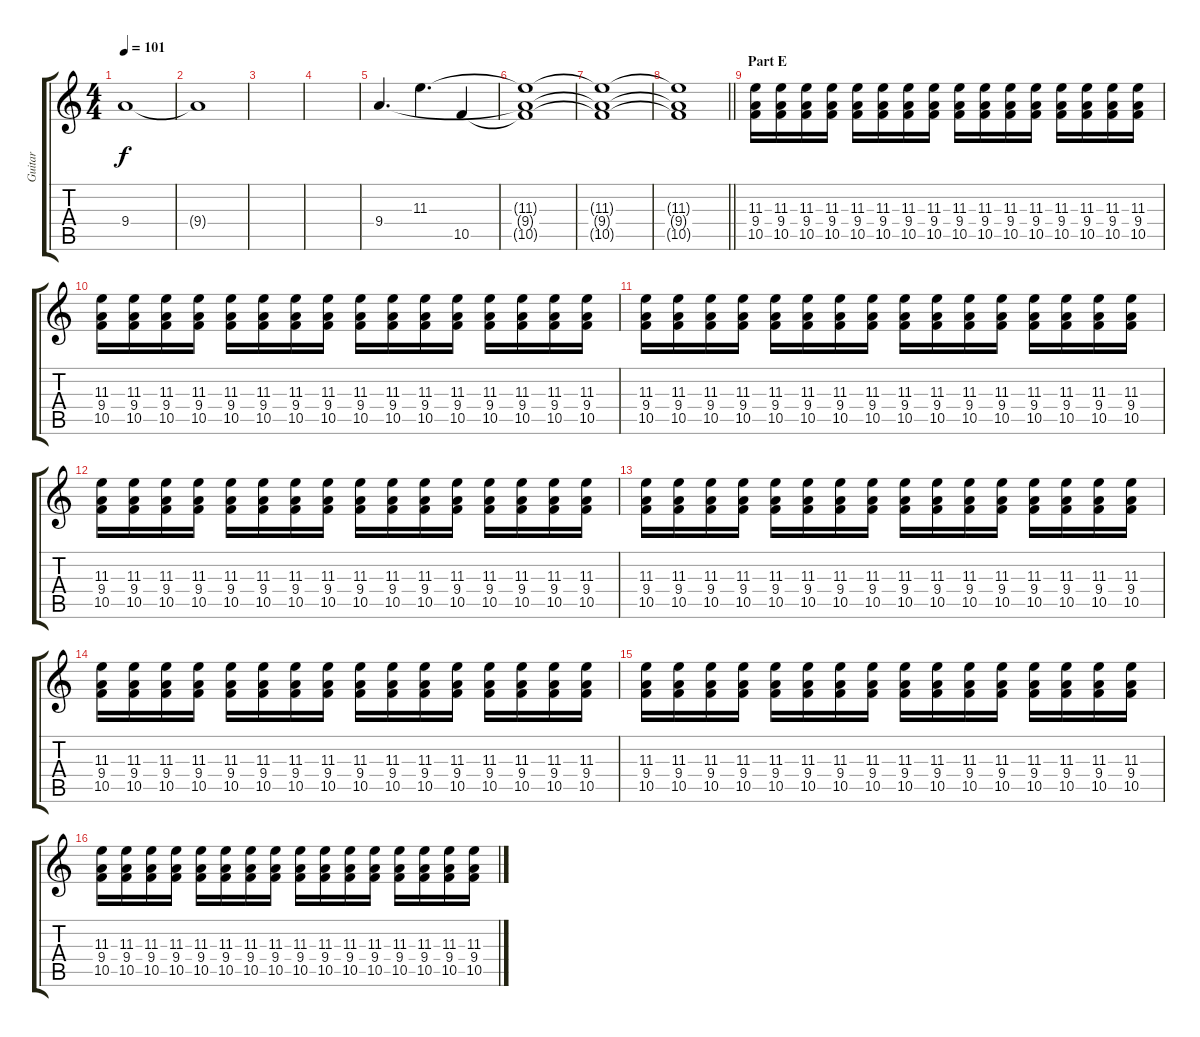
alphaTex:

\track ("Guitar" "Guitar") {instrument electricguitarclean}
\staff {score tabs}
\tuning (D4 A3 F3 C3 G2 C2) {hide}
\ts (4 4)
\tempo 101
\clef g2
\ks c
9.4.1{dy f} |
9.4{t}.1 |
|
|
9.4.4{d} 11.3.4{d} 10.5.4 |
(11.3{t} 9.4{t} 10.5{t}).1 |
(11.3{t} 9.4{t} 10.5{t}).1 |
\barLineRight lightlight
(11.3{t} 9.4{t} 10.5{t}).1 |
\section ("" "Part E")
(11.3 9.4 10.5).16 (11.3 9.4 10.5).16 (11.3 9.4 10.5).16 (11.3 9.4 10.5).16 (11.3 9.4 10.5).16 (11.3 9.4 10.5).16 (11.3 9.4 10.5).16 (11.3 9.4 10.5).16 (11.3 9.4 10.5).16 (11.3 9.4 10.5).16 (11.3 9.4 10.5).16 (11.3 9.4 10.5).16 (11.3 9.4 10.5).16 (11.3 9.4 10.5).16 (11.3 9.4 10.5).16 (11.3 9.4 10.5).16 |
(11.3 9.4 10.5).16 (11.3 9.4 10.5).16 (11.3 9.4 10.5).16 (11.3 9.4 10.5).16 (11.3 9.4 10.5).16 (11.3 9.4 10.5).16 (11.3 9.4 10.5).16 (11.3 9.4 10.5).16 (11.3 9.4 10.5).16 (11.3 9.4 10.5).16 (11.3 9.4 10.5).16 (11.3 9.4 10.5).16 (11.3 9.4 10.5).16 (11.3 9.4 10.5).16 (11.3 9.4 10.5).16 (11.3 9.4 10.5).16 |
(11.3 9.4 10.5).16 (11.3 9.4 10.5).16 (11.3 9.4 10.5).16 (11.3 9.4 10.5).16 (11.3 9.4 10.5).16 (11.3 9.4 10.5).16 (11.3 9.4 10.5).16 (11.3 9.4 10.5).16 (11.3 9.4 10.5).16 (11.3 9.4 10.5).16 (11.3 9.4 10.5).16 (11.3 9.4 10.5).16 (11.3 9.4 10.5).16 (11.3 9.4 10.5).16 (11.3 9.4 10.5).16 (11.3 9.4 10.5).16 |
(11.3 9.4 10.5).16 (11.3 9.4 10.5).16 (11.3 9.4 10.5).16 (11.3 9.4 10.5).16 (11.3 9.4 10.5).16 (11.3 9.4 10.5).16 (11.3 9.4 10.5).16 (11.3 9.4 10.5).16 (11.3 9.4 10.5).16 (11.3 9.4 10.5).16 (11.3 9.4 10.5).16 (11.3 9.4 10.5).16 (11.3 9.4 10.5).16 (11.3 9.4 10.5).16 (11.3 9.4 10.5).16 (11.3 9.4 10.5).16 |
(11.3 9.4 10.5).16 (11.3 9.4 10.5).16 (11.3 9.4 10.5).16 (11.3 9.4 10.5).16 (11.3 9.4 10.5).16 (11.3 9.4 10.5).16 (11.3 9.4 10.5).16 (11.3 9.4 10.5).16 (11.3 9.4 10.5).16 (11.3 9.4 10.5).16 (11.3 9.4 10.5).16 (11.3 9.4 10.5).16 (11.3 9.4 10.5).16 (11.3 9.4 10.5).16 (11.3 9.4 10.5).16 (11.3 9.4 10.5).16 |
(11.3 9.4 10.5).16 (11.3 9.4 10.5).16 (11.3 9.4 10.5).16 (11.3 9.4 10.5).16 (11.3 9.4 10.5).16 (11.3 9.4 10.5).16 (11.3 9.4 10.5).16 (11.3 9.4 10.5).16 (11.3 9.4 10.5).16 (11.3 9.4 10.5).16 (11.3 9.4 10.5).16 (11.3 9.4 10.5).16 (11.3 9.4 10.5).16 (11.3 9.4 10.5).16 (11.3 9.4 10.5).16 (11.3 9.4 10.5).16 |
(11.3 9.4 10.5).16 (11.3 9.4 10.5).16 (11.3 9.4 10.5).16 (11.3 9.4 10.5).16 (11.3 9.4 10.5).16 (11.3 9.4 10.5).16 (11.3 9.4 10.5).16 (11.3 9.4 10.5).16 (11.3 9.4 10.5).16 (11.3 9.4 10.5).16 (11.3 9.4 10.5).16 (11.3 9.4 10.5).16 (11.3 9.4 10.5).16 (11.3 9.4 10.5).16 (11.3 9.4 10.5).16 (11.3 9.4 10.5).16 |
(11.3 9.4 10.5).16 (11.3 9.4 10.5).16 (11.3 9.4 10.5).16 (11.3 9.4 10.5).16 (11.3 9.4 10.5).16 (11.3 9.4 10.5).16 (11.3 9.4 10.5).16 (11.3 9.4 10.5).16 (11.3 9.4 10.5).16 (11.3 9.4 10.5).16 (11.3 9.4 10.5).16 (11.3 9.4 10.5).16 (11.3 9.4 10.5).16 (11.3 9.4 10.5).16 (11.3 9.4 10.5).16 (11.3 9.4 10.5).16
